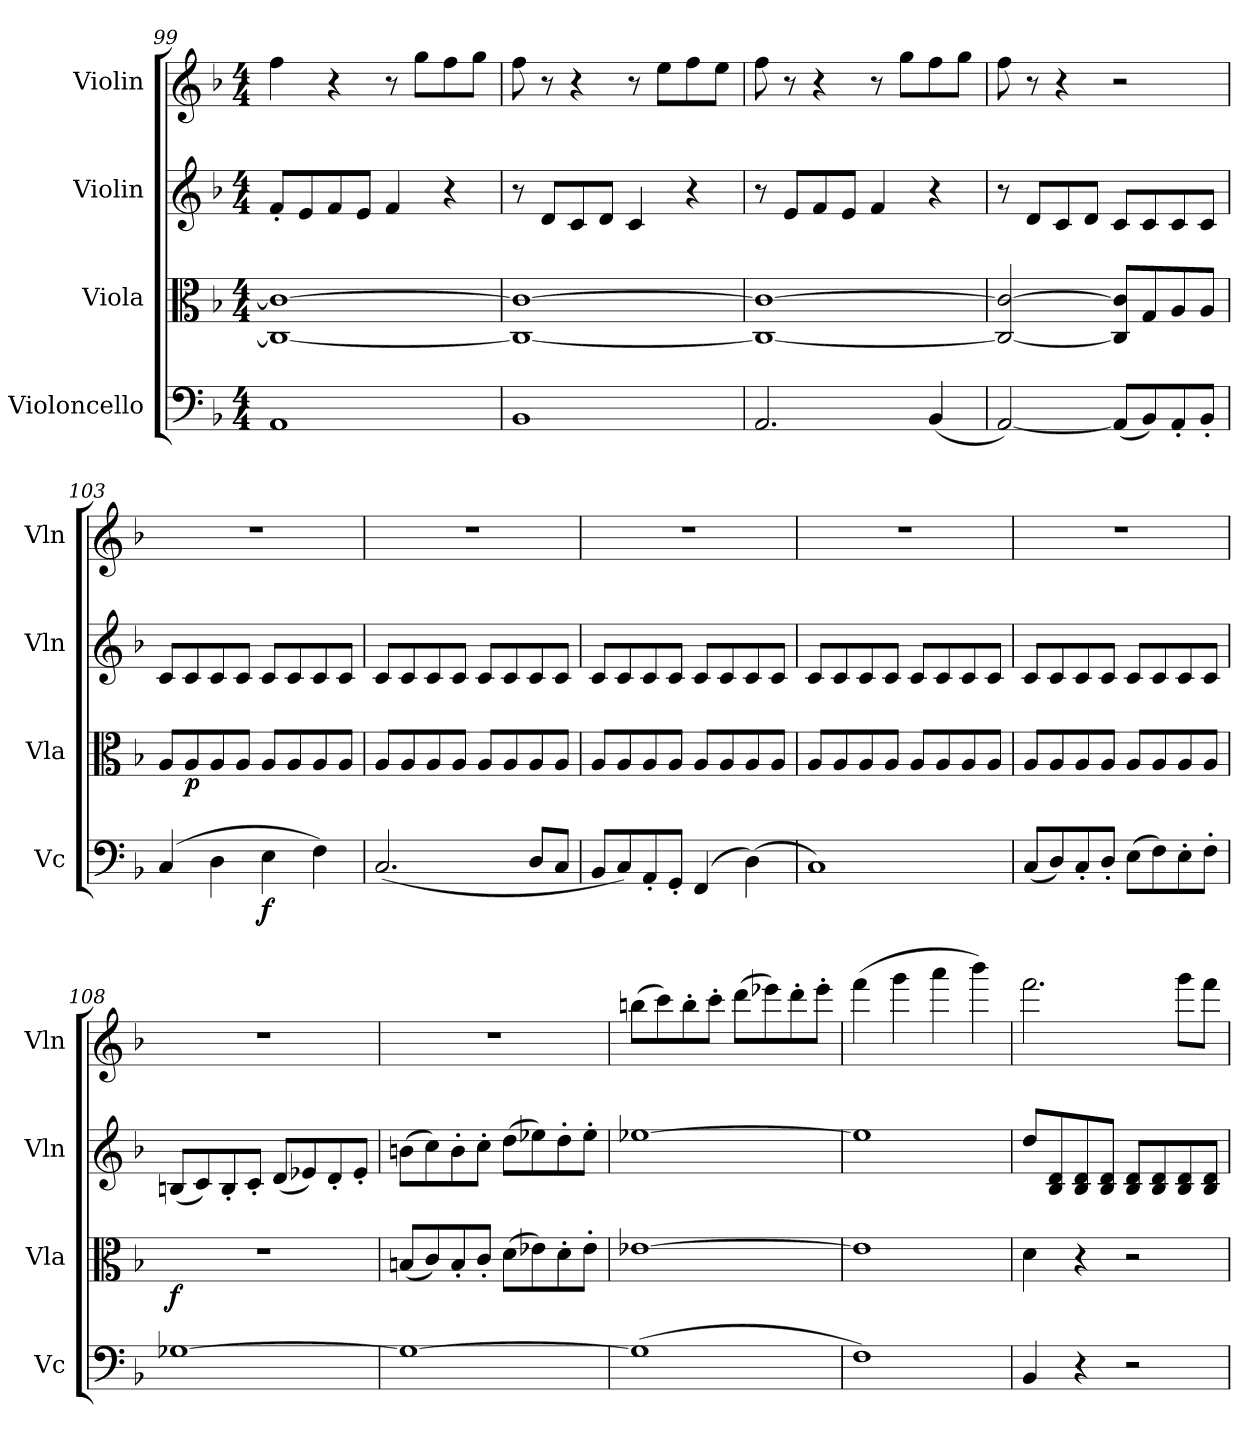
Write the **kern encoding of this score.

**kern	**dynam	**kern	**dynam	**kern	**kern
*part4	*part4	*part3	*part3	*part2	*part1
*staff4	*staff4	*staff3	*staff3	*staff2	*staff1
*I"Violoncello	*	*I"Viola	*	*I"Violin	*I"Violin
*I'Vc	*	*I'Vla	*	*I'Vln	*I'Vln
*clefF4	*	*clefC3	*	*clefG2	*clefG2
*k[b-]	*	*k[b-]	*	*k[b-]	*k[b-]
*F:	*	*F:	*	*F:	*F:
*M4/4	*	*M4/4	*	*M4/4	*M4/4
=99	=99	=99	=99	=99	=99
1AA	.	1C_ 1c_	.	8f'/L	4ff\
.	.	.	.	8e/	.
.	.	.	.	8f/	4r
.	.	.	.	8e/J	.
.	.	.	.	4f/	8r
.	.	.	.	.	8gg\L
.	.	.	.	4r	8ff\
.	.	.	.	.	8gg\J
=100	=100	=100	=100	=100	=100
1BB-	.	1C_ 1c_	.	8r	8ff\
.	.	.	.	8d/L	8r
.	.	.	.	8c/	4r
.	.	.	.	8d/J	.
.	.	.	.	4c/	8r
.	.	.	.	.	8ee\L
.	.	.	.	4r	8ff\
.	.	.	.	.	8ee\J
=101	=101	=101	=101	=101	=101
2.AA/	.	1C_ 1c_	.	8r	8ff\
.	.	.	.	8e/L	8r
.	.	.	.	8f/	4r
.	.	.	.	8e/J	.
.	.	.	.	4f/	8r
.	.	.	.	.	8gg\L
(4BB-/	.	.	.	4r	8ff\
.	.	.	.	.	8gg\J
=102	=102	=102	=102	=102	=102
[2AA/)	.	2C_/ 2c_/	.	8r	8ff\
.	.	.	.	8d/L	8r
.	.	.	.	8c/	4r
.	.	.	.	8d/J	.
(8AA/L]	.	8C]/ 8c]/L	.	8c/L	2r
8BB-/)	.	8G/	.	8c/	.
8AA'/	.	8A/	.	8c/	.
8BB-'/J	.	8A/J	.	8c/J	.
=103	=103	=103	=103	=103	=103
(4C/	.	8A/L	.	8c/L	1r
.	.	8A/	p	8c/	.
4D\	.	8A/	.	8c/	.
.	.	8A/J	.	8c/J	.
4E\	f	8A/L	.	8c/L	.
.	.	8A/	.	8c/	.
4F\)	.	8A/	.	8c/	.
.	.	8A/J	.	8c/J	.
=104	=104	=104	=104	=104	=104
(2.C/	.	8A/L	.	8c/L	1r
.	.	8A/	.	8c/	.
.	.	8A/	.	8c/	.
.	.	8A/J	.	8c/J	.
.	.	8A/L	.	8c/L	.
.	.	8A/	.	8c/	.
8D/L	.	8A/	.	8c/	.
8C/J	.	8A/J	.	8c/J	.
=105	=105	=105	=105	=105	=105
8BB-/L	.	8A/L	.	8c/L	1r
8C/)	.	8A/	.	8c/	.
8AA'/	.	8A/	.	8c/	.
8GG'/J	.	8A/J	.	8c/J	.
(4FF/	.	8A/L	.	8c/L	.
.	.	8A/	.	8c/	.
(4D\)	.	8A/	.	8c/	.
.	.	8A/J	.	8c/J	.
=106	=106	=106	=106	=106	=106
1C)	.	8A/L	.	8c/L	1r
.	.	8A/	.	8c/	.
.	.	8A/	.	8c/	.
.	.	8A/J	.	8c/J	.
.	.	8A/L	.	8c/L	.
.	.	8A/	.	8c/	.
.	.	8A/	.	8c/	.
.	.	8A/J	.	8c/J	.
=107	=107	=107	=107	=107	=107
(8C/L	.	8A/L	.	8c/L	1r
8D/)	.	8A/	.	8c/	.
8C'/	.	8A/	.	8c/	.
8D'/J	.	8A/J	.	8c/J	.
(8E\L	.	8A/L	.	8c/L	.
8F\)	.	8A/	.	8c/	.
8E'\	.	8A/	.	8c/	.
8F'\J	.	8A/J	.	8c/J	.
=108	=108	=108	=108	=108	=108
[1G-X	.	1r	f	(8Bn/L	1r
.	.	.	.	8c/)	.
.	.	.	.	8B'/	.
.	.	.	.	8c'/J	.
.	.	.	.	(8d/L	.
.	.	.	.	8e-X/)	.
.	.	.	.	8d'/	.
.	.	.	.	8e-'/J	.
=109	=109	=109	=109	=109	=109
1G-_	.	(8Bn/L	.	(8bn\L	1r
.	.	8c/)	.	8cc\)	.
.	.	8B'/	.	8b'\	.
.	.	8c'/J	.	8cc'\J	.
.	.	(8d\L	.	(8dd\L	.
.	.	8e-X\)	.	8ee-X\)	.
.	.	8d'\	.	8dd'\	.
.	.	8e-'\J	.	8ee-'\J	.
=110	=110	=110	=110	=110	=110
(1G-]	.	[1e-X	.	[1ee-X	(8bbn\L
.	.	.	.	.	8ccc\)
.	.	.	.	.	8bb'\
.	.	.	.	.	8ccc'\J
.	.	.	.	.	(8ddd\L
.	.	.	.	.	8eee-X\)
.	.	.	.	.	8ddd'\
.	.	.	.	.	8eee-'\J
=111	=111	=111	=111	=111	=111
1F)	.	1e-]	.	1ee-]	(4fff\
.	.	.	.	.	4ggg\
.	.	.	.	.	4aaa\
.	.	.	.	.	4bbb-\)
=112	=112	=112	=112	=112	=112
4BB-/	.	4d\	.	8dd/L	2.fff\
.	.	.	.	8B-/ 8d/	.
4r	.	4r	.	8B-/ 8d/	.
.	.	.	.	8B-/ 8d/J	.
2r	.	2r	.	8B-/ 8d/L	.
.	.	.	.	8B-/ 8d/	.
.	.	.	.	8B-/ 8d/	8ggg\L
.	.	.	.	8B-/ 8d/J	8fff\J
=	=	=	=	=	=
*-	*-	*-	*-	*-	*-
